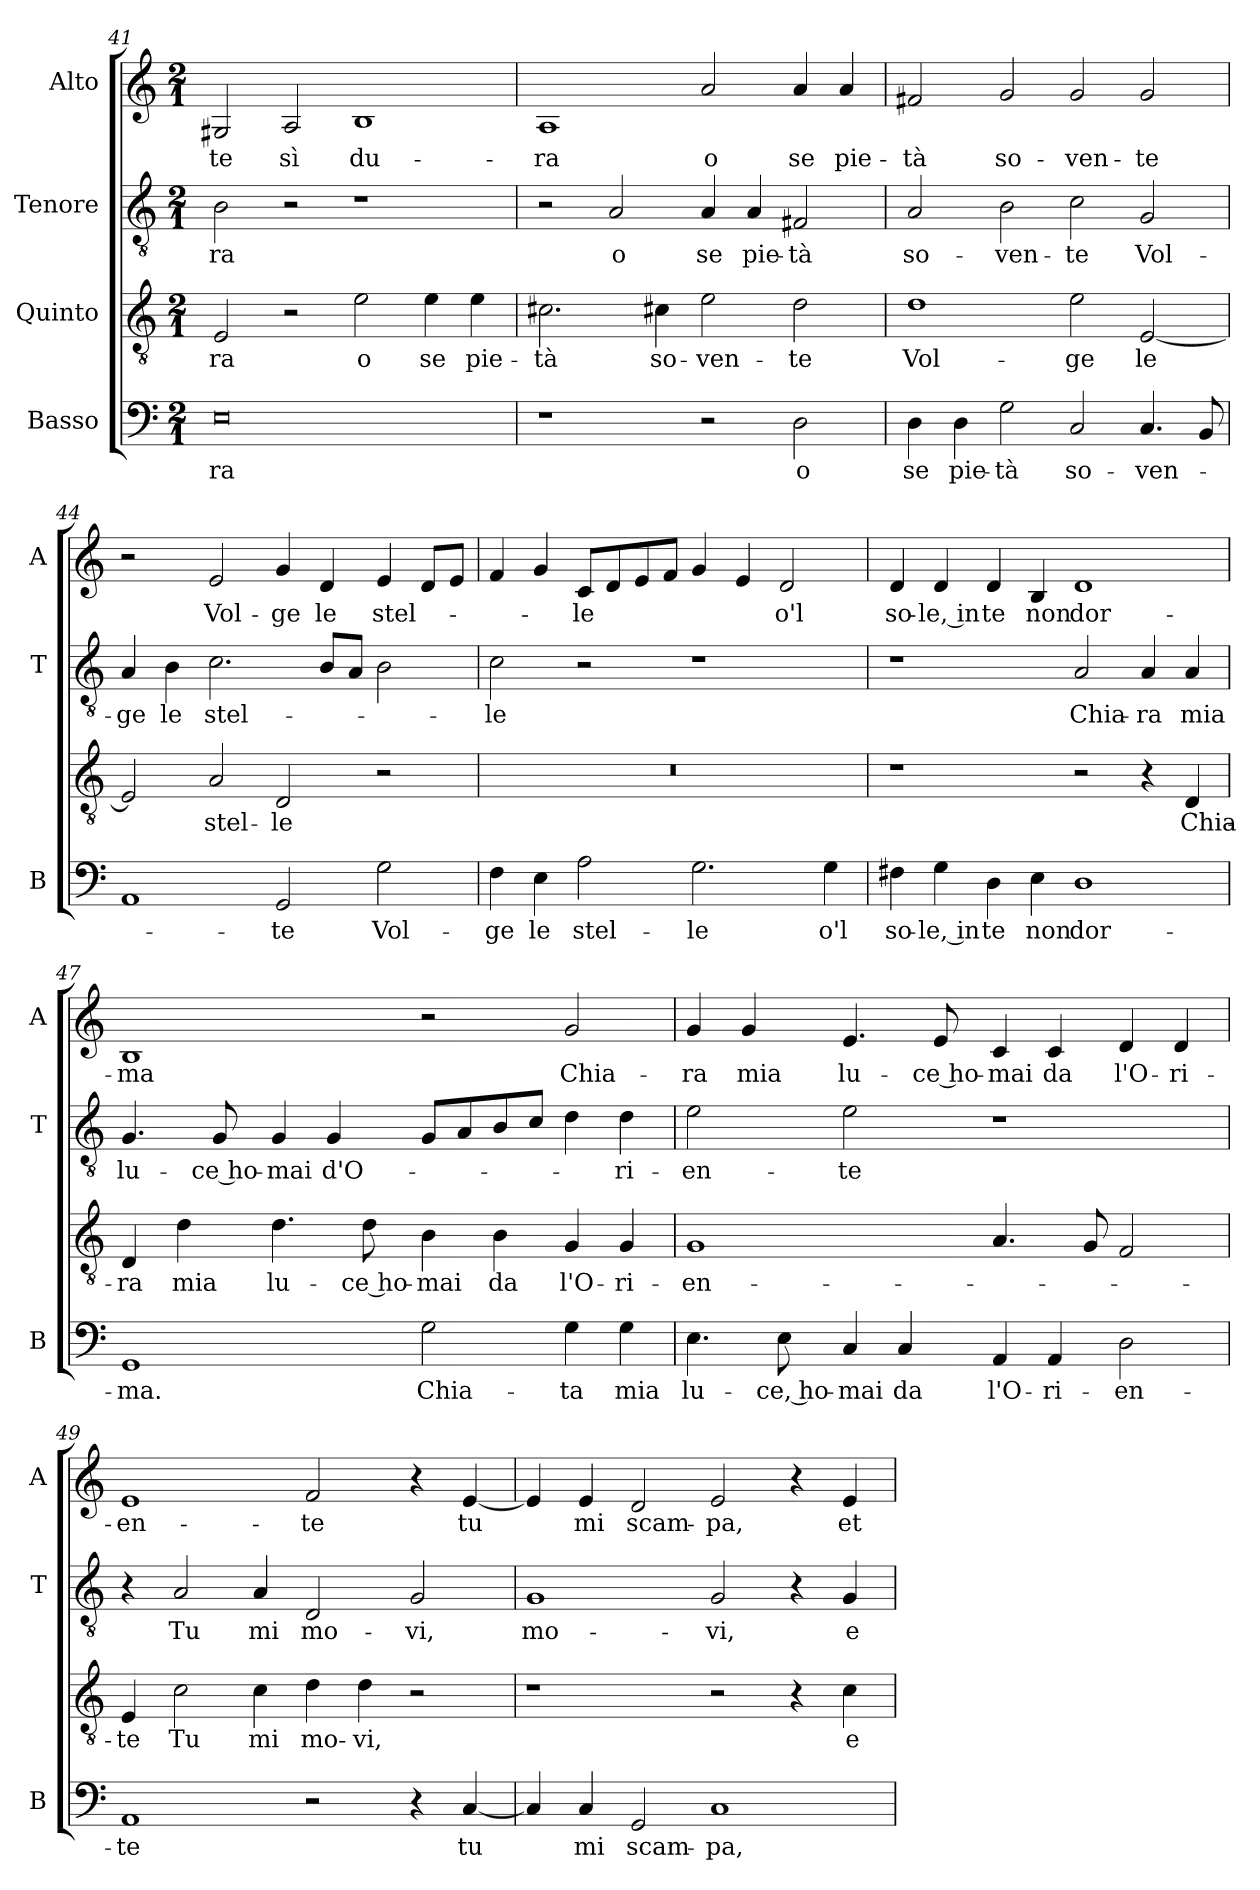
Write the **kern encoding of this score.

**kern	**text	**kern	**text	**kern	**text	**kern	**text
*part4	*part4	*part3	*part3	*part2	*part2	*part1	*part1
*staff4	*staff4	*staff3	*staff3	*staff2	*staff2	*staff1	*staff1
*I"Basso	*	*I"Quinto	*	*I"Tenore	*	*I"Alto	*
*I'B	*	*	*	*I'T	*	*I'A	*
*clefF4	*	*clefGv2	*	*clefGv2	*	*clefG2	*
*k[]	*	*k[]	*	*k[]	*	*k[]	*
*C:	*	*C:	*	*C:	*	*C:	*
*M2/1	*	*M2/1	*	*M2/1	*	*M2/1	*
=41	=41	=41	=41	=41	=41	=41	=41
0E	-ra	2E	-ra	2B	-ra	2G#X	-te
.	.	2r	.	2r	.	2A	sì
.	.	2e	o	1r	.	1B	du-
.	.	4e	se	.	.	.	.
.	.	4e	pie-	.	.	.	.
=42	=42	=42	=42	=42	=42	=42	=42
1r	.	2.c#X	-tà	2r	.	1A	-ra
.	.	.	.	2A	o	.	.
.	.	4c#X	so-	.	.	.	.
2r	.	2e	-ven-	4A	se	2a	o
.	.	.	.	4A	pie-	.	.
2D	o	2d	-te	2F#X	-tà	4a	se
.	.	.	.	.	.	4a	pie-
=43	=43	=43	=43	=43	=43	=43	=43
4D	se	1d	Vol-	2A	so-	2f#X	-tà
4D	pie-	.	.	.	.	.	.
2G	-tà	.	.	2B	-ven-	2g	so-
2C	so-	2e	-ge	2c	-te	2g	-ven-
4.C	-ven-	[2E	le	2G	Vol-	2g	-te
8BB	.	.	.	.	.	.	.
=44	=44	=44	=44	=44	=44	=44	=44
1AA	.	2E]	.	4A	-ge	2r	.
.	.	.	.	4B	le	.	.
.	.	2A	stel-	2.c	stel-	2e	Vol-
2GG	-te	2D	-le	.	.	4g	-ge
.	.	.	.	8BL	.	4d	le
.	.	.	.	8AJ	.	.	.
2G	Vol-	2r	.	2B	.	4e	stel-
.	.	.	.	.	.	8dL	.
.	.	.	.	.	.	8eJ	.
=45	=45	=45	=45	=45	=45	=45	=45
4F	-ge	0r	.	2c	-le	4f	.
4E	le	.	.	.	.	4g	.
2A	stel-	.	.	2r	.	8cL	-le
.	.	.	.	.	.	8d	.
.	.	.	.	.	.	8e	.
.	.	.	.	.	.	8fJ	.
2.G	-le	.	.	1r	.	4g	.
.	.	.	.	.	.	4e	.
.	.	.	.	.	.	2d	o'l
4G	o'l	.	.	.	.	.	.
=46	=46	=46	=46	=46	=46	=46	=46
4F#X	so-	1r	.	1r	.	4d	so-
4G	-le, in	.	.	.	.	4d	-le, in
4D	te	.	.	.	.	4d	te
4E	non	.	.	.	.	4B	non
1D	dor-	2r	.	2A	Chia-	1d	dor-
.	.	4r	.	4A	-ra	.	.
.	.	4D	Chia-	4A	mia	.	.
=47	=47	=47	=47	=47	=47	=47	=47
1GG	-ma.	4D	-ra	4.G	lu-	1B	-ma
.	.	4d	mia	.	.	.	.
.	.	.	.	8G	-ce ho-	.	.
.	.	4.d	lu-	4G	-mai	.	.
.	.	.	.	4G	d'O-	.	.
.	.	8d	-ce ho-	.	.	.	.
2G	Chia-	4B	-mai	8GL	.	2r	.
.	.	.	.	8A	.	.	.
.	.	4B	da	8B	.	.	.
.	.	.	.	8cJ	.	.	.
4G	-ta	4G	l'O-	4d	.	2g	Chia-
4G	mia	4G	-ri-	4d	-ri-	.	.
=48	=48	=48	=48	=48	=48	=48	=48
4.E	lu-	1G	-en-	2e	-en-	4g	-ra
.	.	.	.	.	.	4g	mia
8E	-ce, ho-	.	.	.	.	.	.
4C	-mai	.	.	2e	-te	4.e	lu-
4C	da	.	.	.	.	.	.
.	.	.	.	.	.	8e	-ce ho-
4AA	l'O-	4.A	.	1r	.	4c	-mai
4AA	-ri-	.	.	.	.	4c	da
.	.	8G	.	.	.	.	.
2D	-en-	2F	.	.	.	4d	l'O-
.	.	.	.	.	.	4d	-ri-
=49	=49	=49	=49	=49	=49	=49	=49
1AA	-te	4E	-te	4r	.	1e	-en-
.	.	2c	Tu	2A	Tu	.	.
.	.	4c	mi	4A	mi	.	.
2r	.	4d	mo-	2D	mo-	2f	-te
.	.	4d	-vi,	.	.	.	.
4r	.	2r	.	2G	-vi,	4r	.
[4C	tu	.	.	.	.	[4e	tu
=50	=50	=50	=50	=50	=50	=50	=50
4C]	.	1r	.	1G	mo-	4e]	.
4C	mi	.	.	.	.	4e	mi
2GG	scam-	.	.	.	.	2d	scam-
1C	-pa,	2r	.	2G	-vi,	2e	-pa,
.	.	4r	.	4r	.	4r	.
.	.	4c	e	4G	e	4e	et
=	=	=	=	=	=	=	=
*-	*-	*-	*-	*-	*-	*-	*-
